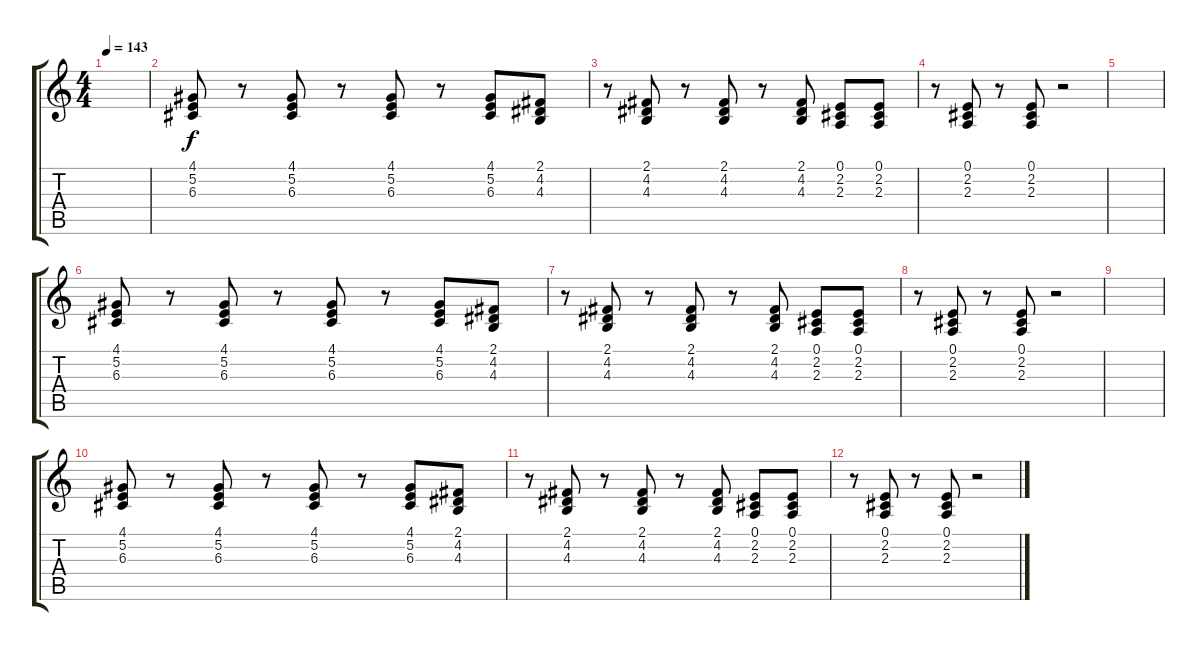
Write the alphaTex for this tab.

\track "" {instrument acousticgrandpiano}
\staff {score tabs}
\tuning (E4 B3 G3 D3 A2 E2) {hide}
\ts (4 4)
\tempo 143
\clef g2
\ks c
|
(4.1 5.2 6.3).8 r.8 (4.1 5.2 6.3).8 r.8 (4.1 5.2 6.3).8 r.8 (4.1 5.2 6.3).8 (2.1 4.2 4.3).8 |
r.8 (2.1 4.2 4.3).8 r.8 (2.1 4.2 4.3).8 r.8 (2.1 4.2 4.3).8 (0.1 2.2 2.3).8 (0.1 2.2 2.3).8 |
r.8 (0.1 2.2 2.3).8 r.8 (0.1 2.2 2.3).8 r.2 |
|
(4.1 5.2 6.3).8 r.8 (4.1 5.2 6.3).8 r.8 (4.1 5.2 6.3).8 r.8 (4.1 5.2 6.3).8 (2.1 4.2 4.3).8 |
r.8 (2.1 4.2 4.3).8 r.8 (2.1 4.2 4.3).8 r.8 (2.1 4.2 4.3).8 (0.1 2.2 2.3).8 (0.1 2.2 2.3).8 |
r.8 (0.1 2.2 2.3).8 r.8 (0.1 2.2 2.3).8 r.2 |
|
(4.1 5.2 6.3).8 r.8 (4.1 5.2 6.3).8 r.8 (4.1 5.2 6.3).8 r.8 (4.1 5.2 6.3).8 (2.1 4.2 4.3).8 |
r.8 (2.1 4.2 4.3).8 r.8 (2.1 4.2 4.3).8 r.8 (2.1 4.2 4.3).8 (0.1 2.2 2.3).8 (0.1 2.2 2.3).8 |
r.8 (0.1 2.2 2.3).8 r.8 (0.1 2.2 2.3).8 r.2
